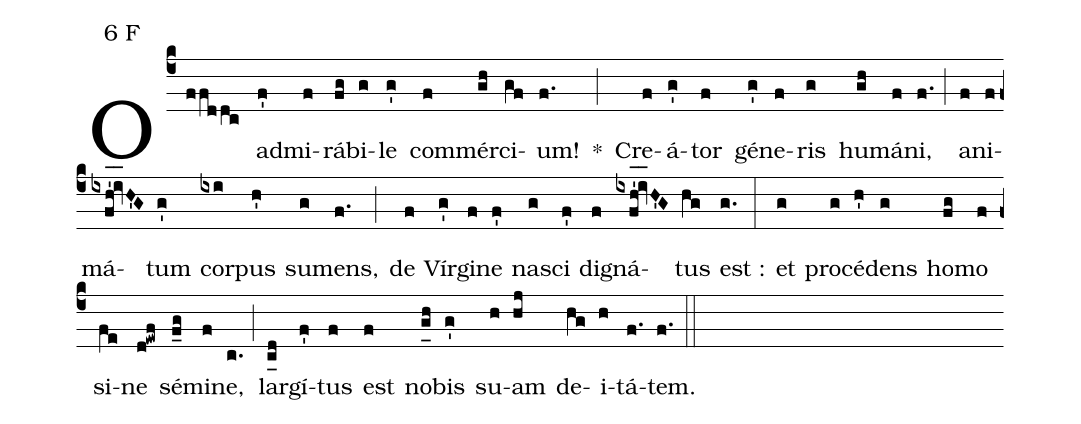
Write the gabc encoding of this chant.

mode:6 F;
%%
(c4) O(ffddc) ad(f')mi(f)rá(fg)bi(g)le(g') com(f)mér(gh)ci(gf)um!(f.) *(;) Cre(f)á(g')tor(f) gé(g')ne(f)ris(g) hu(gh)má(f)ni,(f.) (;) a(f)ni(f)má(ixfh'_!iv_H'G)tum(g') cor(ixi)pus(h') su(g)mens,(f.) (;) de(f) Vír(g')gi(f)ne(f') na(g)sci(f') di(f)gná(ixfh'_!iv_H'G)tus(hg) est :(g.) (:) et(g) pro(g)cé(h')dens(g) ho(fg)mo(f) si(fe)ne(d!ewf) sé(f_g)mi(f)ne,(c.) (;) lar(c_[ll:1]d)gí(f')tus(f) est(f) no(g_[uh:l]h)bis(g') su(h)am(hj) de(hg)i(h)tá(f.)tem.(f.) (::)
